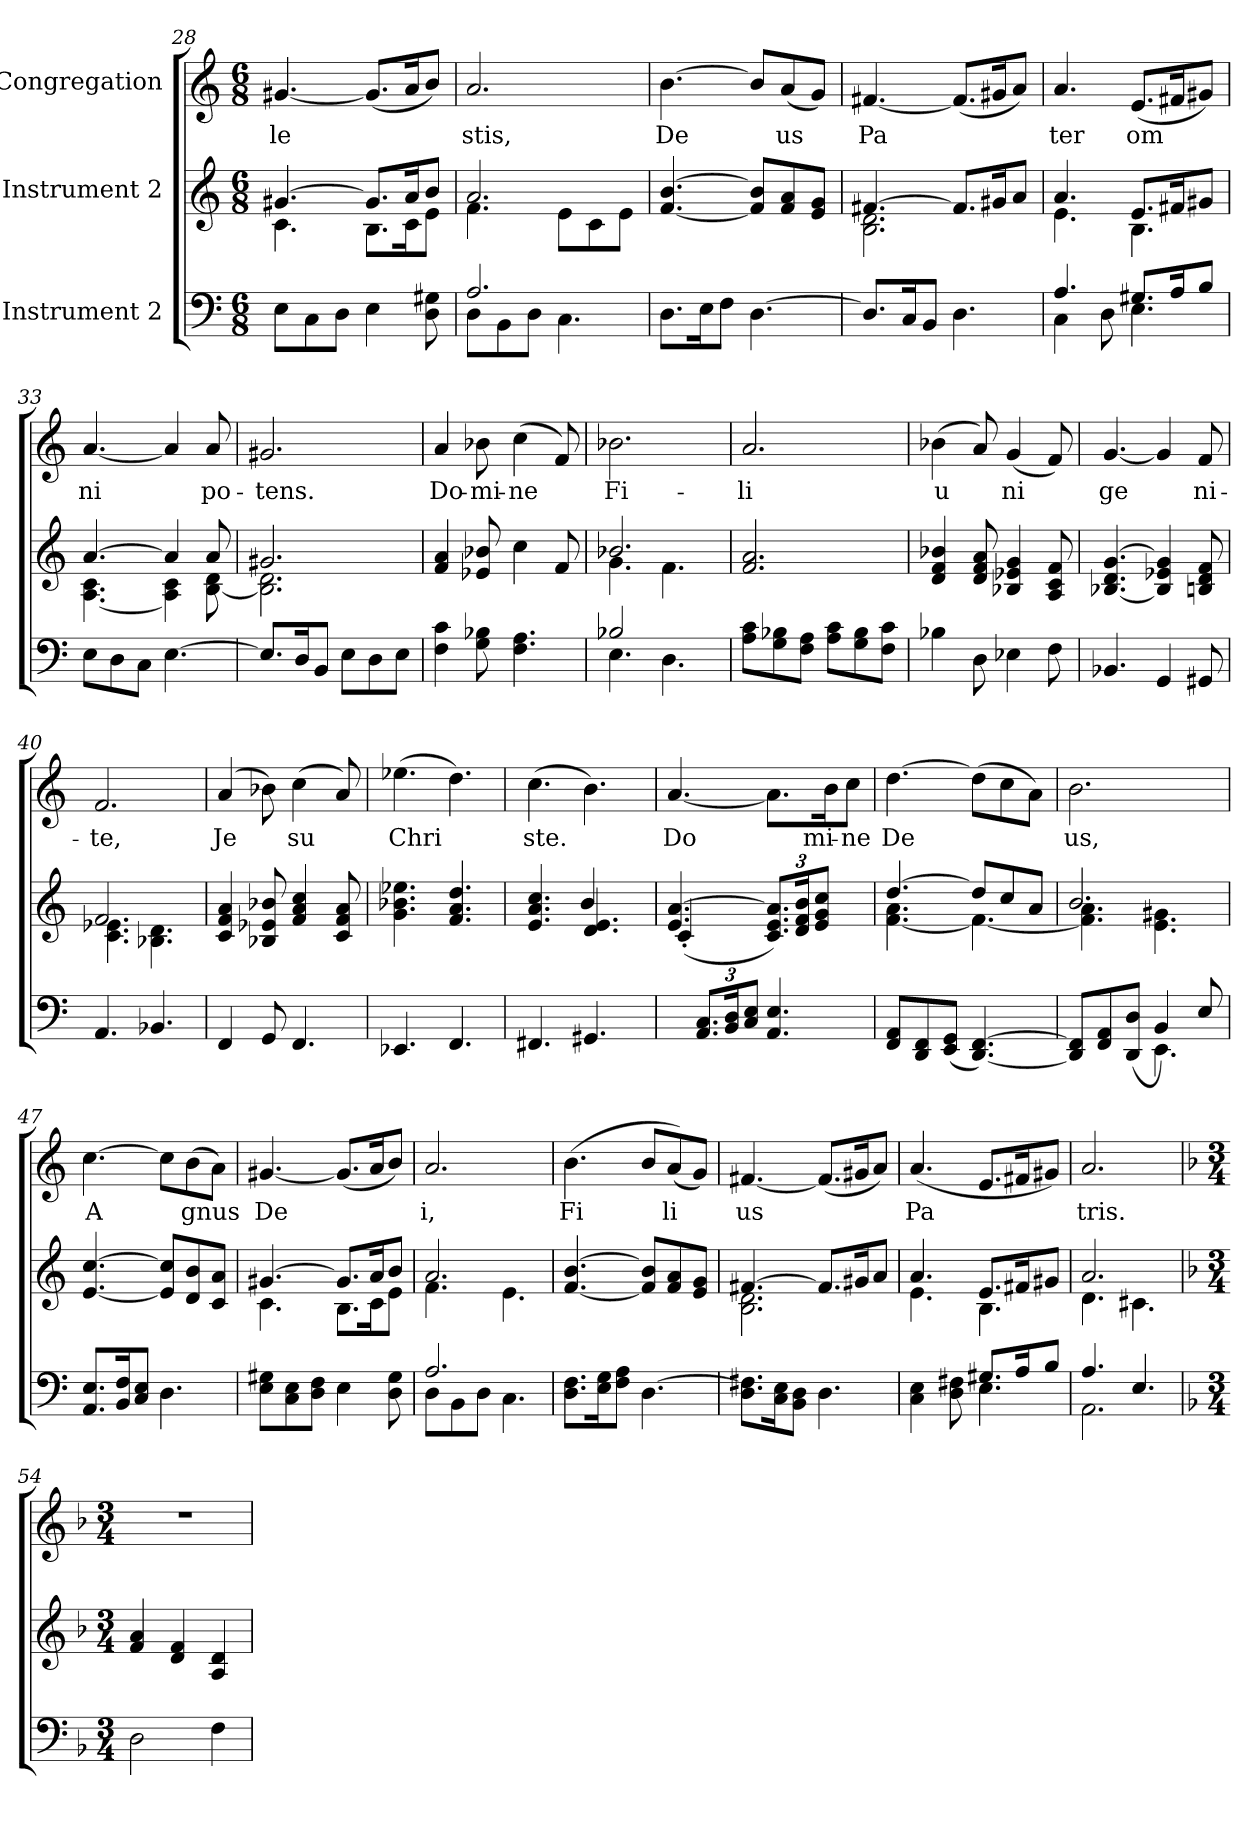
**kern	**kern	**kern	**text
*part3	*part2	*part1	*part1
*staff3	*staff2	*staff1	*staff1
*I"Instrument 2	*I"Instrument 2	*I"Congregation	*
*clefF4	*clefG2	*clefG2	*
*k[]	*k[]	*k[]	*
*C:	*C:	*C:	*
*M6/8	*M6/8	*M6/8	*
=28	=28	=28	=28
*	*^	*	*
!	!	!	!	!LO:LY:b:cj
8E\L	[>4.g#X/	4.c\	[<4.g#X/	-le-
8C\	.	.	.	.
8D\J	.	.	.	.
!	!	!	!	!LO:LY:b:cj
4E\	8.g#/L]	8.B\L	(<8.g#/L]	--
!	!	!	!	!LO:LY:b:cj
.	16a/	16c\	16a/	--
!	!	!	!	!LO:LY:b:cj
8D\ 8G#X\	8b/J	8e\J	8b/J)	--
=29	=29	=29	=29	=29
*^	*	*	*	*
!	!	!	!	!	!LO:LY:b:cj
2.A/	8D\L	2.a/	4.f\	2.a/	-stis,
.	8BB\	.	.	.	.
.	8D\J	.	.	.	.
.	4.C\	.	8e\L	.	.
.	.	.	8c\	.	.
.	.	.	8e\J	.	.
*v	*v	*	*	*	*
!!LO:LB:g=z
=30	=30	=30	=30	=30
!	!	!	!	!LO:LY:b:cj
*	*v	*v	*	*
8.D\L	[>4.b/ [<4.f/	[<4.b\	De-
16E\	.	.	.
8F\J	.	.	.
!	!	!	!LO:LY:b:cj
[<4.D\	8f/] 8b/]L	8b/L]	--
!	!	!	!LO:LY:b:cj
.	8f/ 8a/	(<8a/	-us
!	!	!	!LO:LY:b:cj
.	8g/ 8e/J	8g/J)	.
=31	=31	=31	=31
*	*^	*	*
!	!	!	!	!LO:LY:b:cj
8.D/L]	[>4.f#X/	2.d\ 2.B\	[<4.f#X/	Pa-
16C/	.	.	.	.
8BB/J	.	.	.	.
!	!	!	!	!LO:LY:b:cj
4.D\	8.f#/L]	.	(<8.f#/L]	--
!	!	!	!	!LO:LY:b:cj
.	16g#X/	.	16g#X/	--
!	!	!	!	!LO:LY:b:cj
.	8a/J	.	8a/J)	--
=32	=32	=32	=32	=32
*^	*	*	*	*
!	!	!	!	!	!LO:LY:b:cj
4.A/	4C\	4.a/	4.e\	4.a/	-ter
.	8D\	.	.	.	.
!	!	!	!	!	!LO:LY:b:cj
8.G#X/L	4.E\	8.e/L	4.B\	(<8.e/L	om-
!	!	!	!	!	!LO:LY:b:cj
16A/	.	16f#X/	.	16f#X/	--
!	!	!	!	!	!LO:LY:b:cj
8B/J	.	8g#X/J	.	8g#X/J)	--
*v	*v	*	*	*	*
=33	=33	=33	=33	=33
!	!	!	!	!LO:LY:b:cj
8E\L	[>4.a/	4.c\ [<4.A\	[<4.a/	-ni-
8D\	.	.	.	.
8C\J	.	.	.	.
!	!	!	!	!LO:LY:b:cj
[>4.E\	4a/]	4A\] 4c\	4a/]	--
!	!	!	!	!LO:LY:b:cj
.	8a/	8d\ [<8B\	8a/	-po-
=34	=34	=34	=34	=34
!	!	!	!	!LO:LY:b:cj
8.E/L]	2.g#X/	2.d\ 2.B\]	2.g#X/	-tens.
16D/	.	.	.	.
8BB/J	.	.	.	.
8E\L	.	.	.	.
8D\	.	.	.	.
8E\J	.	.	.	.
*	*v	*v	*	*
=35	=35	=35	=35
!	!	!	!LO:LY:b:cj
4F\ 4c\	4a/ 4f/	4a/	Do-
!	!	!	!LO:LY:b:cj
8B-X\ 8G\	8e-X/ 8b-X/	8b-X\	-mi-
!	!	!	!LO:LY:b:cj
4.F\ 4.A\	4cc\	(>4cc\	-ne
!	!	!	!LO:LY:b:cj
.	8f/	8f/)	.
!!LO:LB:g=z
=36	=36	=36	=36
*^	*^	*	*
!	!	!	!	!	!LO:LY:b:cj
2B-X/	4.E\	2.b-X/	4.g\	2.b-X\	Fi-
.	4.D\	.	4.f\	.	.
4ryy	.	.	.	.	.
*v	*v	*	*	*	*
*	*v	*v	*	*
=37	=37	=37	=37
!	!	!	!LO:LY:b:cj
8A\ 8c\L	2.f/ 2.a/	2.a/	-li
8G\ 8B-X\	.	.	.
8A\ 8F\J	.	.	.
8A\ 8c\L	.	.	.
8G\ 8B-\	.	.	.
8F\ 8c\J	.	.	.
=38	=38	=38	=38
!	!	!	!LO:LY:b:cj
4B-X\	4b-X/ 4f/ 4d/	(>4b-X\	u-
!	!	!	!LO:LY:b:cj
8D\	8a/ 8d/ 8f/	8a/)	--
!	!	!	!LO:LY:b:cj
4E-X\	4g/ 4B-X/ 4e-X/	(<4g/	-ni-
!	!	!	!LO:LY:b:cj
8F\	8f/ 8c/ 8A/	8f/)	--
=39	=39	=39	=39
!	!	!	!LO:LY:b:cj
4.BB-X/	[>4.g/ 4.d/ [<4.B-X/	[<4.g/	-ge-
!	!	!	!LO:LY:b:cj
4GG/	4e-X/ 4B-/] 4g/]	4g/]	--
!	!	!	!LO:LY:b:cj
8GG#X/	8f/ 8Bn/ 8d/	8f/	-ni-
=40	=40	=40	=40
*	*^	*	*
!	!	!	!	!LO:LY:b:cj
4.AA/	2.f/	4.c\ 4.e-X\	2.f/	-te,
4.BB-X/	.	4.d\ 4.B-X\	.	.
=41	=41	=41	=41	=41
!	!	!	!	!LO:LY:b:cj
*	*v	*v	*	*
4FF/	4a/ 4f/ 4c/	(>4a/	Je-
!	!	!	!LO:LY:b:cj
8GG/	8b-X/ 8B-X/ 8e-X/	8b-X\)	--
!	!	!	!LO:LY:b:cj
4.FF/	4a/ 4f/ 4cc/	(>4cc\	-su
!	!	!	!LO:LY:b:cj
.	8a/ 8f/ 8c/	8a/)	.
=42	=42	=42	=42
!	!	!	!LO:LY:b:cj
4.EE-X/	4.b-X\ 4.g\ 4.ee-X\	(>4.ee-X\	Chri-
!	!	!	!LO:LY:b:cj
4.FF/	4.a/ 4.f/ 4.dd/	4.dd\)	--
!!LO:LB:g=z
=43	=43	=43	=43
*	*^	*	*
!	!	!	!	!LO:LY:b:cj
4.FF#X/	4.a/ 4.e/ 4.cc/	4.ryy	(>4.cc\	-ste.
!	!	!	!	!LO:LY:b:cj
4.GG#X/	4.d/ 4.e/	4b/	4.b\)	.
.	.	8ryy	.	.
=44	=44	=44	=44	=44
!	!	!	!	!LO:LY:b:cj
8ryy	[>4.a/ 4.e/	(<4c'>/	[<4.a/	Do-
*Xbrackettup	*	*	*	*
12.C/ 12.AA/L	.	.	.	.
24D/ 24BB/	.	8ryy	.	.
12C/ 12E/J	.	.	.	.
*	*Xbrackettup	*	*	*
!	!	!	!	!LO:LY:b:cj
4.E/ 4.AA/	12.e/ 12.c/ 12.a/]L)	4.ryy	8.a\L]	--
.	24f/ 24d/ 24b/	.	.	.
.	12cc/ 12g/ 12e/J	.	.	.
!	!	!	!	!LO:LY:b:cj
.	.	.	16b\	-mi-
!	!	!	!	!LO:LY:b:cj
.	8ryy	.	8cc\J	-ne
=45	=45	=45	=45	=45
!	!	!	!	!LO:LY:b:cj
8FF/ 8AA/L	[>4.dd/	[<4.f\ 4.a\	[>4.dd\	De-
8FF/ 8DD/	.	.	.	.
(<8GG/ 8EE/J	.	.	.	.
!	!	!	!	!LO:LY:b:cj
[<4.DD/ [>4.FF/)	8dd/L]	4.f\_<	(>8dd\L]	--
!	!	!	!	!LO:LY:b:cj
.	8cc/	.	8cc\	--
!	!	!	!	!LO:LY:b:cj
.	8a/J	.	8a\J)	--
=46	=46	=46	=46	=46
*^	*	*	*	*
!	!	!	!	!	!LO:LY:b:cj
8DD/] 8FF/]L	4.ryy	2.b/	4.f\] 4.a\	2.b\	-us,
8AA/ 8FF/	.	.	.	.	.
(>8D/ 8DD/J	.	.	.	.	.
4BB/)	4.EE\	.	4.g#X\ 4.e\	.	.
8E/	.	.	.	.	.
*v	*v	*	*	*	*
*	*v	*v	*	*
=47	=47	=47	=47
!	!	!	!LO:LY:b:cj
8.AA/ 8.E/L	[<4.e/ [>4.cc/	[>4.cc\	A-
16BB/ 16F/	.	.	.
8E/ 8C/J	.	.	.
!	!	!	!LO:LY:b:cj
4.D\	8cc/] 8e/]L	8cc\L]	--
!	!	!	!LO:LY:b:cj
.	8d/ 8b/	(>8b\	-gnus
!	!	!	!LO:LY:b:cj
.	8c/ 8a/J	8a\J)	.
=48	=48	=48	=48
*	*^	*	*
!	!	!	!	!LO:LY:b:cj
8G#X\ 8E\L	[>4.g#X/	4.c\	[<4.g#X/	De-
8C\ 8E\	.	.	.	.
8F\ 8D\J	.	.	.	.
!	!	!	!	!LO:LY:b:cj
4E\	8.g#/L]	8.B\L	(<8.g#/L]	--
!	!	!	!	!LO:LY:b:cj
.	16a/	16c\	16a/	--
!	!	!	!	!LO:LY:b:cj
8G#\ 8D\	8b/J	8e\J	8b/J)	--
=49	=49	=49	=49	=49
*^	*	*	*	*
!	!	!	!	!	!LO:LY:b:cj
2.A/	8D\L	2.a/	4.f\	2.a/	-i,
.	8BB\	.	.	.	.
.	8D\J	.	.	.	.
.	4.C\	.	4.e\	.	.
!!LO:PB:g=z
=50	=50	=50	=50	=50	=50
!	!	!	!	!	!LO:LY:b:cj
*v	*v	*	*	*	*
*	*v	*v	*	*
8.D\ 8.F\L	[<4.f/ [>4.b/	(<4.b\	Fi-
16G\ 16E\	.	.	.
8A\ 8F\J	.	.	.
!	!	!	!LO:LY:b:cj
[<4.D\	8b/] 8f/]L	8b/L	--
!	!	!	!LO:LY:b:cj
.	8f/ 8a/	(<8a/)	-li-
!	!	!	!LO:LY:b:cj
.	8e/ 8g/J	8g/J)	--
=51	=51	=51	=51
*	*^	*	*
!	!	!	!	!LO:LY:b:cj
8.D\] 8.F#X\L	[>4.f#X/	2.d\ 2.B\	[<4.f#X/	-us
16C\ 16E\	.	.	.	.
8BB\ 8D\J	.	.	.	.
!	!	!	!	!LO:LY:b:cj
4.D\	8.f#/L]	.	(<8.f#/L]	.
!	!	!	!	!LO:LY:b:cj
.	16g#X/	.	16g#X/	.
!	!	!	!	!LO:LY:b:cj
.	8a/J	.	8a/J)	.
=52	=52	=52	=52	=52
*^	*	*	*	*
!	!	!	!	!	!LO:LY:b:cj
4.ryy	4C\ 4E\	4.a/	4.e\	(<4.a/	Pa-
.	8D\ 8F#X\	.	.	.	.
!	!	!	!	!	!LO:LY:b:cj
8.G#X/L	4.E\	8.e/L	4.B\	8.e/L	--
!	!	!	!	!	!LO:LY:b:cj
16A/	.	16f#X/	.	16f#X/	--
!	!	!	!	!	!LO:LY:b:cj
8B/J	.	8g#X/J	.	8g#X/J)	--
=53	=53	=53	=53	=53	=53
!	!	!	!	!	!LO:LY:b:cj
4.A/	2.AA\	2.a/	4.d\	2.a/	-tris.
4.E/	.	.	4.c#X\	.	.
*v	*v	*	*	*	*
*	*v	*v	*	*
=54	=54	=54	=54
*k[b-]	*k[b-]	*k[b-]	*
*F:	*F:	*F:	*
*M3/4	*M3/4	*M3/4	*
2D\	4f/ 4a/	2.r	.
.	4d/ 4f/	.	.
4F\	4A/ 4d/	.	.
=	=	=	=
*-	*-	*-	*-
